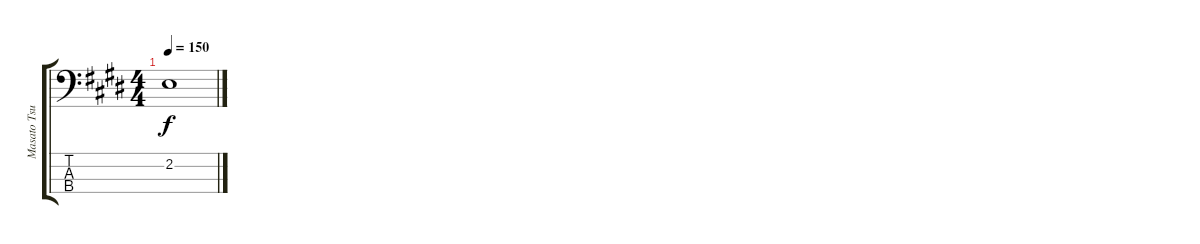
\track ("Masato Tsuya" "Masato Tsu") {instrument electricbassfinger}
\staff {score tabs}
\tuning (G2 D2 A1 E1) {hide}
\ts (4 4)
\tempo 150
\clef f4
\ks c#minor
2.2.1{dy f}
